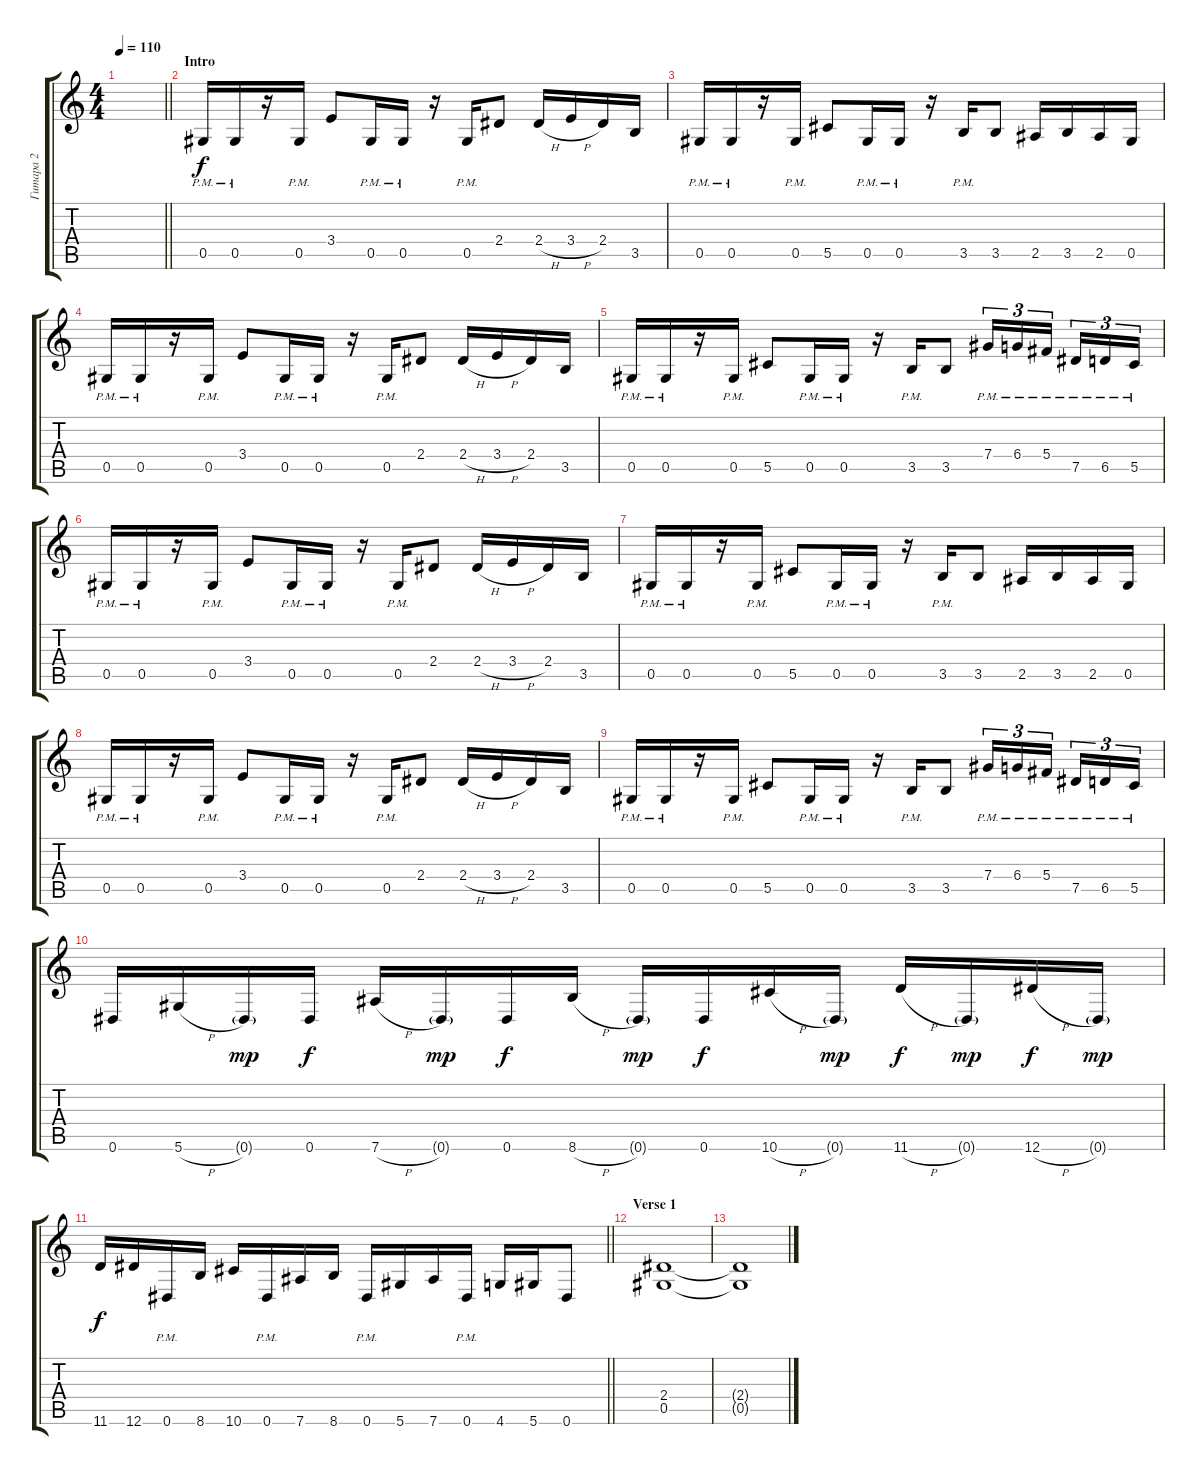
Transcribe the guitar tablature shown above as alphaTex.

\track ("Гитара 2" "Гитара 2") {instrument distortionguitar}
\staff {score tabs}
\tuning (Eb4 Bb3 Gb3 Db3 Ab2 Eb2) {hide}
\ts (4 4)
\tempo 110
\clef g2
\barLineRight lightlight
\ks c
|
\section ("" "Intro")
0.5{pm}.16 0.5{pm}.16 r.16 0.5{pm}.16 3.4.8 0.5{pm}.16 0.5{pm}.16 r.16 0.5{pm}.16 2.4.8 2.4{h}.16 3.4{h}.16 2.4.16 3.5.16 |
0.5{pm}.16 0.5{pm}.16 r.16 0.5{pm}.16 5.5.8 0.5{pm}.16 0.5{pm}.16 r.16 3.5{pm}.16 3.5.8 2.5.16 3.5.16 2.5.16 0.5.16 |
0.5{pm}.16 0.5{pm}.16 r.16 0.5{pm}.16 3.4.8 0.5{pm}.16 0.5{pm}.16 r.16 0.5{pm}.16 2.4.8 2.4{h}.16 3.4{h}.16 2.4.16 3.5.16 |
0.5{pm}.16 0.5{pm}.16 r.16 0.5{pm}.16 5.5.8 0.5{pm}.16 0.5{pm}.16 r.16 3.5{pm}.16 3.5.8 7.4{pm}.16{tu (3 2)} 6.4{pm}.16{tu (3 2)} 5.4{pm}.16{tu (3 2) beam splitsecondary} 7.5{pm}.16{tu (3 2)} 6.5{pm}.16{tu (3 2)} 5.5{pm}.16{tu (3 2)} |
0.5{pm}.16 0.5{pm}.16 r.16 0.5{pm}.16 3.4.8 0.5{pm}.16 0.5{pm}.16 r.16 0.5{pm}.16 2.4.8 2.4{h}.16 3.4{h}.16 2.4.16 3.5.16 |
0.5{pm}.16 0.5{pm}.16 r.16 0.5{pm}.16 5.5.8 0.5{pm}.16 0.5{pm}.16 r.16 3.5{pm}.16 3.5.8 2.5.16 3.5.16 2.5.16 0.5.16 |
0.5{pm}.16 0.5{pm}.16 r.16 0.5{pm}.16 3.4.8 0.5{pm}.16 0.5{pm}.16 r.16 0.5{pm}.16 2.4.8 2.4{h}.16 3.4{h}.16 2.4.16 3.5.16 |
0.5{pm}.16 0.5{pm}.16 r.16 0.5{pm}.16 5.5.8 0.5{pm}.16 0.5{pm}.16 r.16 3.5{pm}.16 3.5.8 7.4{pm}.16{tu (3 2)} 6.4{pm}.16{tu (3 2)} 5.4{pm}.16{tu (3 2) beam splitsecondary} 7.5{pm}.16{tu (3 2)} 6.5{pm}.16{tu (3 2)} 5.5{pm}.16{tu (3 2)} |
\ks aminor
0.6.16 5.6{h}.16 0.6{g}.16{dy mp} 0.6.16{dy f} 7.6{h}.16 0.6{g}.16{dy mp} 0.6.16{dy f} 8.6{h}.16 0.6{g}.16{dy mp} 0.6.16{dy f} 10.6{h}.16 0.6{g}.16{dy mp} 11.6{h}.16{dy f} 0.6{g}.16{dy mp} 12.6{h}.16{dy f} 0.6{g}.16{dy mp} |
\barLineRight lightlight
11.6.16{dy f} 12.6.16 0.6{pm}.16 8.6.16 10.6.16 0.6{pm}.16 7.6.16 8.6.16 0.6{pm}.16 5.6.16 7.6.16 0.6{pm}.16 4.6.16 5.6.16 0.6.8 |
\section ("" "Verse 1")
\ks c
(2.4 0.5).1 |
(2.4{t} 0.5{t}).1
